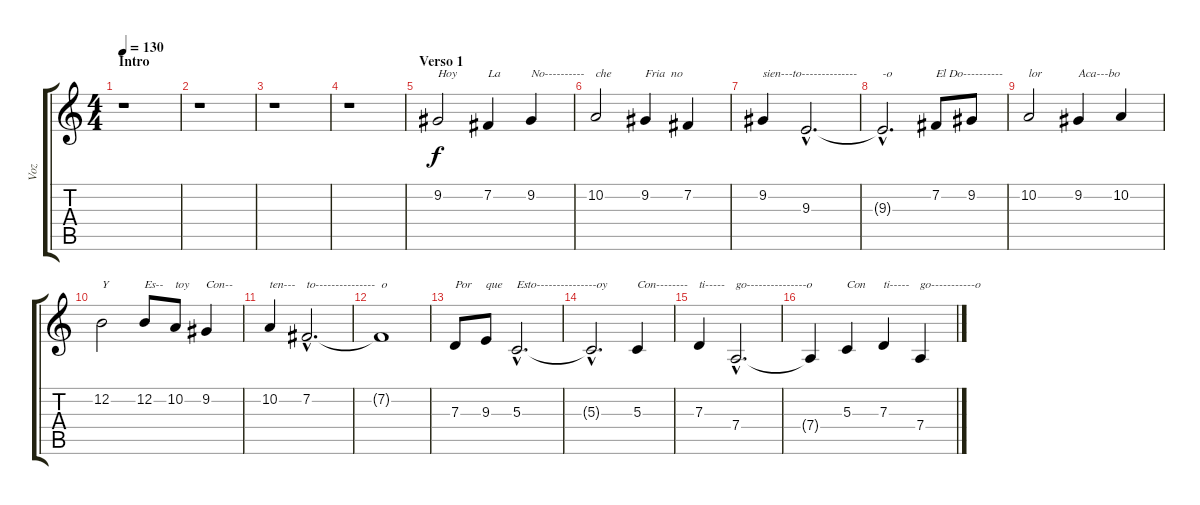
\track ("Voz" "Voz") {instrument piccolo}
\staff {score tabs}
\tuning (E4 B3 G3 D3 A2 E2) {hide}
\ts (4 4)
\section ("" "Intro")
\tempo 130
\clef g2
\ks c
r.1{dy f instrument piccolo} |
r.1 |
r.1 |
r.1 |
\section ("" "Verso 1")
9.2.2{txt "Hoy"} 7.2.4{txt "La"} 9.2.4{txt "No----------"} |
10.2.2{txt "che"} 9.2.4{txt "Fria  no"} 7.2.4 |
9.2.4{txt "sien---to--------------"} 9.3{hac}.2{d} |
9.3{hac t}.2{d txt "-o"} 7.2.8{txt "El Do----------"} 9.2.8 |
10.2.2{txt "lor"} 9.2.4{txt "Aca---bo"} 10.2.4 |
12.2.2{txt "Y"} 12.2.8{txt "Es--"} 10.2.8{txt "toy"} 9.2.4{txt "Con--"} |
10.2.4{txt "ten---"} 7.2{hac}.2{d txt "to---------------"} |
7.2{t}.1{txt "o"} |
7.3.8{txt "Por"} 9.3.8{txt "que"} 5.3{hac}.2{d txt "Esto---------------oy"} |
5.3{hac t}.2{d} 5.3.4{txt "Con--------"} |
7.3.4{txt "ti-----"} 7.4{hac}.2{d txt "go---------------o"} |
7.4{t}.4 5.3.4{txt "Con"} 7.3.4{txt "ti-----"} 7.4.4{txt "go-----------o"}
